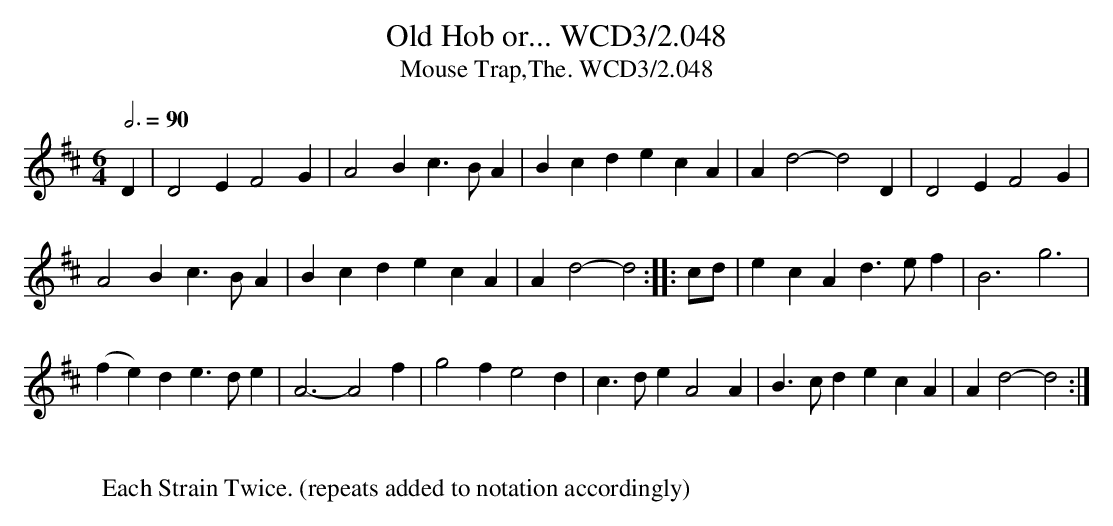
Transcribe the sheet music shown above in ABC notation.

X:1
T:Old Hob or... WCD3/2.048
T:Mouse Trap,The. WCD3/2.048
M:6/4
L:1/4
Q:3/4=90
K:D
D|D2E F2G|A2B c3/B/A|Bcd ecA|Ad2- d2D|D2E F2G|
A2B c3/B/A|Bcd ecA|Ad2- d2::c/d/|ecA d3/e/f|B3g3|
(fe)d e3/d/e|A3- A2f|g2f e2d|\
c3/d/e A2A|B3/c/d ecA|Ad2- d2:|
W:
W:Each Strain Twice. (repeats added to notation accordingly)
